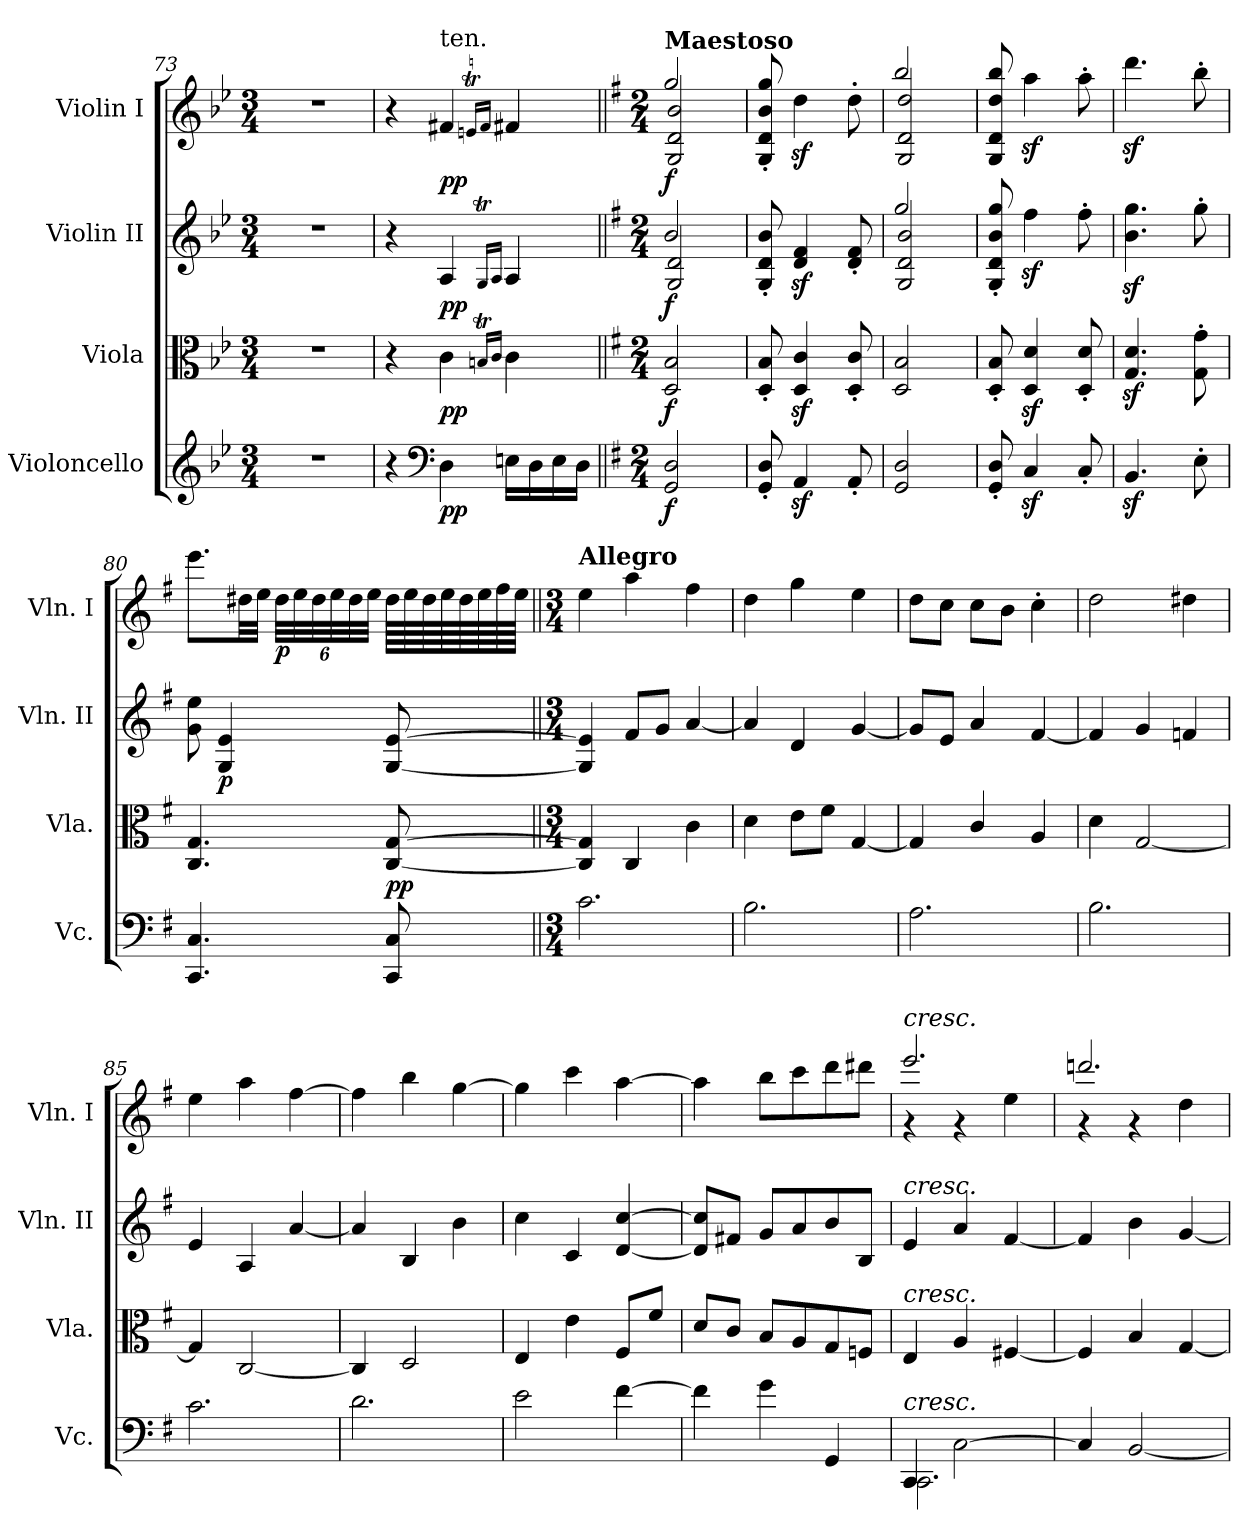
**kern	**dynam	**kern	**dynam	**kern	**dynam	**kern	**dynam
*part4	*part4	*part3	*part3	*part2	*part2	*part1	*part1
*staff4	*staff4	*staff3	*staff3	*staff2	*staff2	*staff1	*staff1
*I"Violoncello	*	*I"Viola	*	*I"Violin II	*	*I"Violin I	*
*I'Vc.	*	*I'Vla.	*	*I'Vln. II	*	*I'Vln. I	*
*clefG2	*	*clefC3	*	*clefG2	*	*clefG2	*
*k[b-e-]	*	*k[b-e-]	*	*k[b-e-]	*	*k[b-e-]	*
*g:	*	*g:	*	*g:	*	*g:	*
*M3/4	*	*M3/4	*	*M3/4	*	*M3/4	*
=73	=73	=73	=73	=73	=73	=73	=73
2.r	.	2.r	.	2.r	.	2.r	.
=74	=74	=74	=74	=74	=74	=74	=74
4r	.	4r	.	4r	.	4r	.
*clefF4	*	*	*	*	*	*	*
!	!	!	!	!	!	!LO:TX:a:t=ten.	!
!	!LO:DY:b	!	!LO:DY:b	!	!LO:DY:b	!	!LO:DY:b
4D\	pp	4c\	pp	4A/	pp	4f#X/	pp
.	.	16qBnt/LL	.	16qGT/LL	.	16qent/LL	.
.	.	16qc/JJ	.	16qA/JJ	.	16qf#/JJ	.
16En\LL	.	4c\	.	4A/	.	4f#/	.
16D\	.	.	.	.	.	.	.
16E\	.	.	.	.	.	.	.
16D\JJ	.	.	.	.	.	.	.
=75||	=75||	=75||	=75||	=75||	=75||	=75||	=75||
*k[f#]	*	*k[f#]	*	*k[f#]	*	*k[f#]	*
*G:	*	*G:	*	*G:	*	*G:	*
*M2/4	*	*M2/4	*	*M2/4	*	*M2/4	*
*	*	*	*	*	*	*MM70	*
*	*	*	*	*^	*	*^	*
!	!	!	!	!	!	!	!LO:TX:a:B:t=Maestoso	!	!
!	!LO:DY:b	!	!LO:DY:b	!	!	!LO:DY:b	!	!	!LO:DY:b
2GG/ 2D/	f	2D/ 2B/	f	2b/	2G/ 2d/	f	2gg/	2G/ 2d/ 2b/	f
*	*	*	*	*v	*v	*	*	*	*
*	*	*	*	*	*	*v	*v	*
=76	=76	=76	=76	=76	=76	=76	=76
8GG/' 8D/'	.	8D/' 8B/'	.	8G/' 8d/' 8b/'	.	8G/' 8d/' 8b/' 8gg/'	.
4AAz</	.	4D/z< 4c/z<	.	4d/z< 4f#/z<	.	4ddz<\	.
8AA'/	.	8D/' 8c/'	.	8d/' 8f#/'	.	8dd'\	.
=77	=77	=77	=77	=77	=77	=77	=77
*	*	*	*	*^	*	*^	*
2GG/ 2D/	.	2D/ 2B/	.	2gg/	2G/ 2d/ 2b/	.	2bb/	2G/ 2d/ 2dd/	.
*	*	*	*	*v	*v	*	*	*	*
*	*	*	*	*	*	*v	*v	*
=78	=78	=78	=78	=78	=78	=78	=78
8GG/' 8D/'	.	8D/' 8B/'	.	8G/' 8d/' 8b/' 8gg/'	.	8G/ 8d/ 8dd/ 8bb/	.
4Cz</	.	4D/z< 4d/z<	.	4ff#z<\	.	4aaz<\	.
8C'/	.	8D/' 8d/'	.	8ff#'\	.	8aa'\	.
=79	=79	=79	=79	=79	=79	=79	=79
4.BBz</	.	4.G/z< 4.d/z<	.	4.b\z< 4.gg\z<	.	4.dddz<\	.
8E'\	.	8G\' 8g\'	.	8gg'\	.	8bb'\	.
=80	=80	=80	=80	=80	=80	=80	=80
4.CC/ 4.C/	.	4.C/ 4.G/	.	8g\ 8ee\	.	8.eee\L	.
!	!	!	!	!	!LO:DY:b	!	!
.	.	.	.	4G/ 4e/	p	.	.
.	.	.	.	.	.	32dd#X\LL	.
.	.	.	.	.	.	32ee\JJJ	.
*	*	*	*	*	*	*Xbrackettup	*
!	!	!	!	!	!	!	!LO:DY:b
.	.	.	.	.	.	48dd#\LLL	p
.	.	.	.	.	.	48ee\	.
.	.	.	.	.	.	48dd#\	.
.	.	.	.	.	.	48ee\	.
.	.	.	.	.	.	48dd#\	.
.	.	.	.	.	.	48ee\JJJ	.
!	!LO:DY:b	!	!	!	!	!	!
!	!LO:DY:n=1:a	!	!	!	!	!	!
8CC/ 8C/	p p	[8C/ [8G/	.	[8G/ [8e/	.	64dd#\LLLL	.
.	.	.	.	.	.	64ee\	.
.	.	.	.	.	.	64dd#\	.
.	.	.	.	.	.	64ee\	.
.	.	.	.	.	.	64dd#\	.
.	.	.	.	.	.	64ee\	.
.	.	.	.	.	.	64ff#\	.
.	.	.	.	.	.	64ee\JJJJ	.
=81||	=81||	=81||	=81||	=81||	=81||	=81||	=81||
*M3/4	*	*M3/4	*	*M3/4	*	*M3/4	*
*	*	*	*	*	*	*MM120	*
!	!	!	!	!	!	!LO:TX:a:B:t=Allegro	!
2.c\	.	4C/] 4G/]	.	4G/] 4e/]	.	4ee\	.
.	.	4C/	.	8f#/L	.	4aa\	.
.	.	.	.	8g/J	.	.	.
.	.	4c\	.	[4a/	.	4ff#\	.
=82	=82	=82	=82	=82	=82	=82	=82
2.B\	.	4d\	.	4a/]	.	4dd\	.
.	.	8e\L	.	4d/	.	4gg\	.
.	.	8f#\J	.	.	.	.	.
.	.	[4G/	.	[4g/	.	4ee\	.
=83	=83	=83	=83	=83	=83	=83	=83
2.A\	.	4G/]	.	8g/L]	.	8dd\L	.
.	.	.	.	8e/J	.	8cc\J	.
.	.	4c/	.	4a/	.	8cc\L	.
.	.	.	.	.	.	8b\J	.
.	.	4A/	.	[4f#/	.	4cc'\	.
=84	=84	=84	=84	=84	=84	=84	=84
2.B\	.	4d\	.	4f#/]	.	2dd\	.
.	.	[2G/	.	4g/	.	.	.
.	.	.	.	4fn/	.	4dd#X\	.
=85	=85	=85	=85	=85	=85	=85	=85
2.c\	.	4G/]	.	4e/	.	4ee\	.
.	.	[2C/	.	4A/	.	4aa\	.
.	.	.	.	[4a/	.	[4ff#\	.
=86	=86	=86	=86	=86	=86	=86	=86
2.d\	.	4C/]	.	4a/]	.	4ff#\]	.
.	.	2D/	.	4B/	.	4bb\	.
.	.	.	.	4b\	.	[4gg\	.
=87	=87	=87	=87	=87	=87	=87	=87
2e\	.	4E/	.	4cc\	.	4gg\]	.
.	.	4e\	.	4c/	.	4ccc\	.
[4f#\	.	8F#/L	.	[4d/ [4cc/	.	[4aa\	.
.	.	8f#/J	.	.	.	.	.
=88	=88	=88	=88	=88	=88	=88	=88
4f#\]	.	8d/L	.	8d/] 8cc/]L	.	4aa\]	.
.	.	8c/J	.	8f#X/J	.	.	.
4g\	.	8B/L	.	8g/L	.	8bb\L	.
.	.	8A/	.	8a/	.	8ccc\	.
4GG/	.	8G/	.	8b/	.	8ddd\	.
.	.	8Fn/J	.	8B/J	.	8ddd#X\J	.
=89	=89	=89	=89	=89	=89	=89	=89
*^	*	*	*	*	*	*^	*
!	!	!	!	!	!	!	!LO:TX:a:i:t=cresc.	!	!
!	!	!	!	!	!LO:TX:a:i:t=cresc.	!	!	!	!
!	!	!	!LO:TX:a:i:t=cresc.	!	!	!	!	!	!
!LO:TX:a:i:t=cresc.	!	!	!	!	!	!	!	!	!
4CC/	2.CC\	.	4E/	.	4e/	.	2.eee/	4r	.
[2C\	.	.	4A/	.	4a/	.	.	4r	.
.	.	.	[4F#X/	.	[4f#/	.	.	4ee\	.
*v	*v	*	*	*	*	*	*	*	*
=90	=90	=90	=90	=90	=90	=90	=90	=90
4C/]	.	4F#/]	.	4f#/]	.	2.dddn/	4r	.
[2BB/	.	4B/	.	4b\	.	.	4r	.
.	.	[4G/	.	[4g/	.	.	4dd\	.
*	*	*	*	*	*	*v	*v	*
=	=	=	=	=	=	=	=
*-	*-	*-	*-	*-	*-	*-	*-
